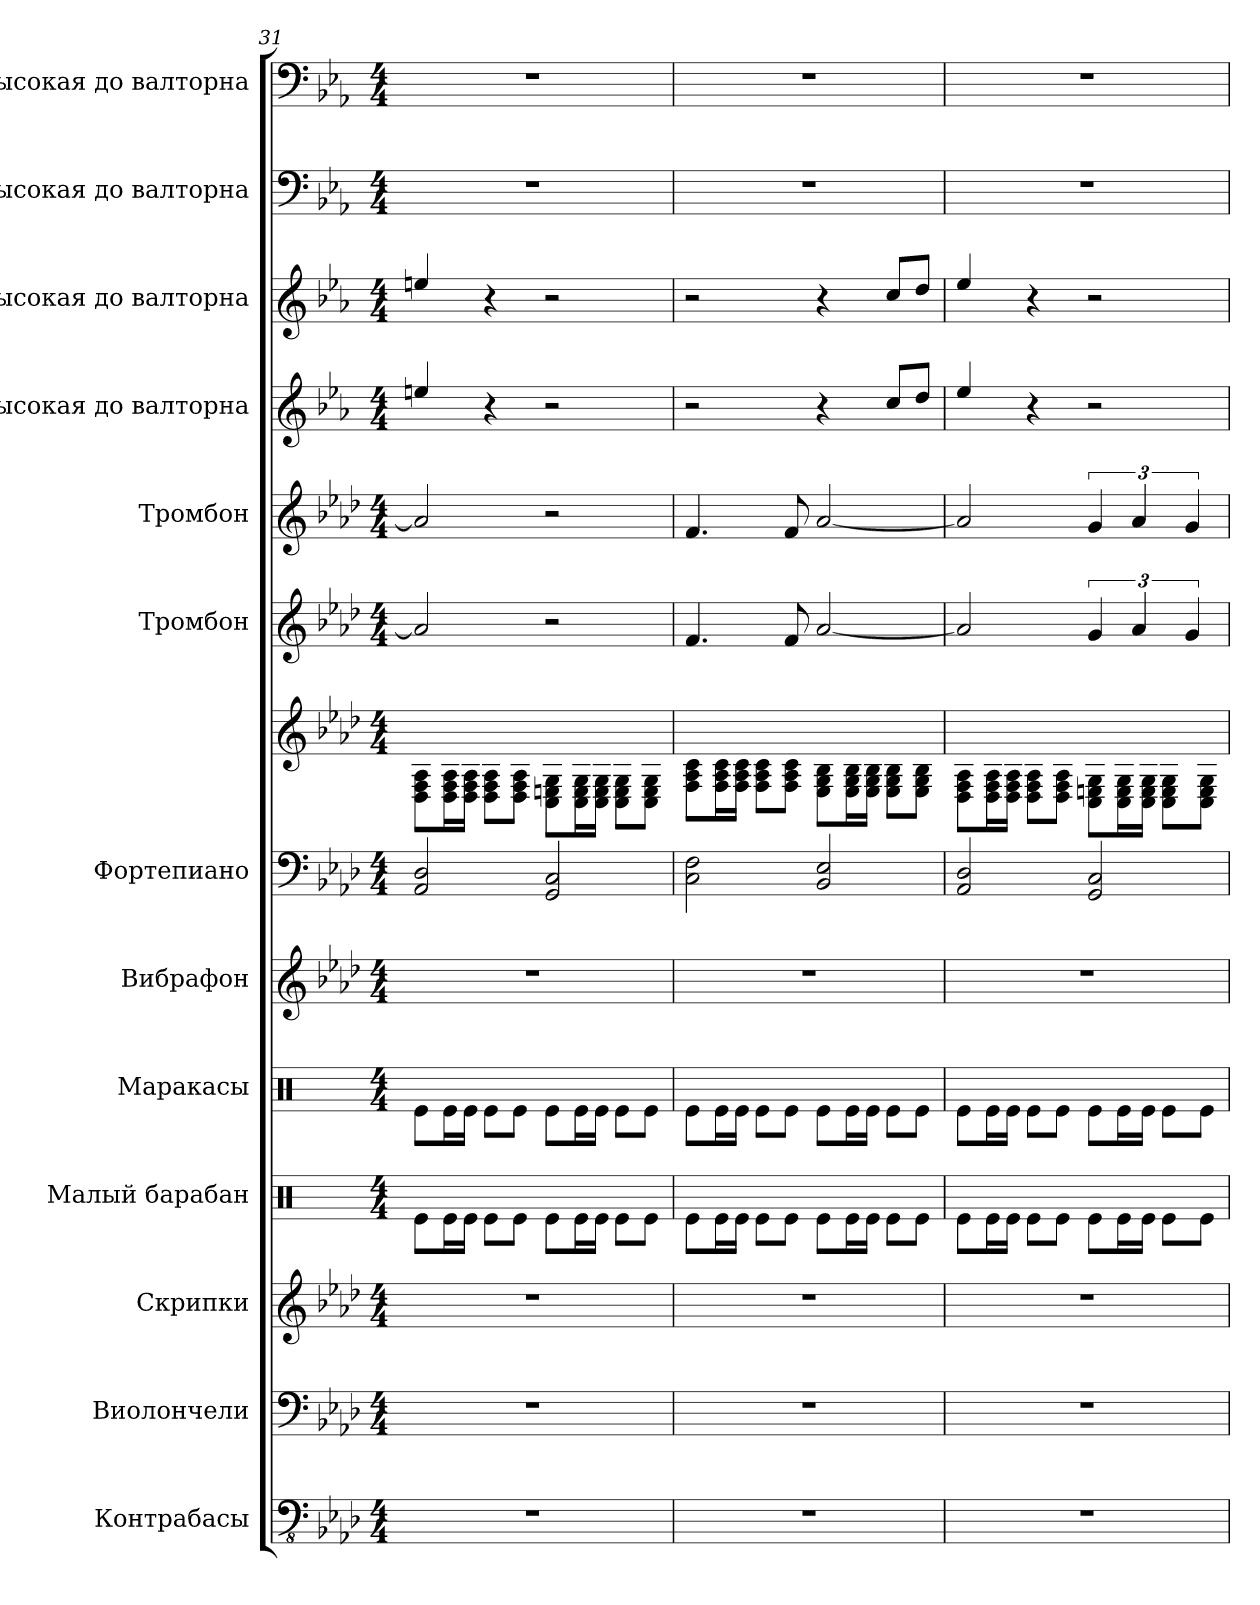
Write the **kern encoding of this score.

**kern	**kern	**kern	**kern	**kern	**kern	**kern	**kern	**kern	**kern	**kern	**kern	**kern	**kern
*part13	*part12	*part11	*part10	*part9	*part8	*part7	*part7	*part6	*part5	*part4	*part3	*part2	*part1
*staff14	*staff13	*staff12	*staff11	*staff10	*staff9	*staff8	*staff7	*staff6	*staff5	*staff4	*staff3	*staff2	*staff1
*I"Контрабасы	*I"Виолончели	*I"Скрипки	*I"Малый барабан	*I"Маракасы	*I"Вибрафон	*I"Фортепиано	*	*I"Тромбон	*I"Тромбон	*I"Высокая до валторна	*I"Высокая до валторна	*I"Высокая до валторна	*I"Высокая до валторна
!!LO:PB:g=z
*clefFv4	*clefF4	*clefG2	*clefX	*clefX	*clefG2	*clefF4	*clefG2	*clefG2	*clefG2	*clefG2	*clefG2	*clefF4	*clefF4
*	*	*	*	*	*	*	*	*	*	*ITrd4c7	*ITrd4c7	*ITrd4c7	*ITrd4c7
*k[b-e-a-d-]	*k[b-e-a-d-]	*k[b-e-a-d-]	*k[]	*k[]	*k[b-e-a-d-]	*k[b-e-a-d-]	*k[b-e-a-d-]	*k[b-e-a-d-]	*k[b-e-a-d-]	*k[b-e-a-d-]	*k[b-e-a-d-]	*k[b-e-a-d-]	*k[b-e-a-d-]
*M4/4	*M4/4	*M4/4	*M4/4	*M4/4	*M4/4	*M4/4	*M4/4	*M4/4	*M4/4	*M4/4	*M4/4	*M4/4	*M4/4
=31	=31	=31	=31	=31	=31	=31	=31	=31	=31	=31	=31	=31	=31
1r	1r	1r	8Re\L	8Re\L	1r	2AA-/ 2D-/	8D-\ 8F\ 8A-\L	2a/]	2a/]	4an/	4an/	1r	1r
.	.	.	16Re\L	16Re\L	.	.	16D-\ 16F\ 16A-\L	.	.	.	.	.	.
.	.	.	16Re\JJ	16Re\JJ	.	.	16D-\ 16F\ 16A-\JJ	.	.	.	.	.	.
.	.	.	8Re\L	8Re\L	.	.	8D-\ 8F\ 8A-\L	.	.	4r	4r	.	.
.	.	.	8Re\J	8Re\J	.	.	8D-\ 8F\ 8A-\J	.	.	.	.	.	.
.	.	.	8Re\L	8Re\L	.	2GG/ 2C/	8C\ 8En\ 8G\L	2r	2r	2r	2r	.	.
.	.	.	16Re\L	16Re\L	.	.	16C\ 16E\ 16G\L	.	.	.	.	.	.
.	.	.	16Re\JJ	16Re\JJ	.	.	16C\ 16E\ 16G\JJ	.	.	.	.	.	.
.	.	.	8Re\L	8Re\L	.	.	8C\ 8E\ 8G\L	.	.	.	.	.	.
.	.	.	8Re\J	8Re\J	.	.	8C\ 8E\ 8G\J	.	.	.	.	.	.
=32	=32	=32	=32	=32	=32	=32	=32	=32	=32	=32	=32	=32	=32
1r	1r	1r	8Re\L	8Re\L	1r	2C\ 2F\	8F\ 8A-\ 8c\L	4.f/	4.f/	2r	2r	1r	1r
.	.	.	16Re\L	16Re\L	.	.	16F\ 16A-\ 16c\L	.	.	.	.	.	.
.	.	.	16Re\JJ	16Re\JJ	.	.	16F\ 16A-\ 16c\JJ	.	.	.	.	.	.
.	.	.	8Re\L	8Re\L	.	.	8F\ 8A-\ 8c\L	.	.	.	.	.	.
.	.	.	8Re\J	8Re\J	.	.	8F\ 8A-\ 8c\J	8f/	8f/	.	.	.	.
.	.	.	8Re\L	8Re\L	.	2BB-/ 2E-/	8E-\ 8G\ 8B-\L	[2a-/	[2a-/	4r	4r	.	.
.	.	.	16Re\L	16Re\L	.	.	16E-\ 16G\ 16B-\L	.	.	.	.	.	.
.	.	.	16Re\JJ	16Re\JJ	.	.	16E-\ 16G\ 16B-\JJ	.	.	.	.	.	.
.	.	.	8Re\L	8Re\L	.	.	8E-\ 8G\ 8B-\L	.	.	8f/L	8f/L	.	.
.	.	.	8Re\J	8Re\J	.	.	8E-\ 8G\ 8B-\J	.	.	8g/J	8g/J	.	.
=33	=33	=33	=33	=33	=33	=33	=33	=33	=33	=33	=33	=33	=33
1r	1r	1r	8Re\L	8Re\L	1r	2AA-/ 2D-/	8D-\ 8F\ 8A-\L	2a-/]	2a-/]	4a-/	4a-/	1r	1r
.	.	.	16Re\L	16Re\L	.	.	16D-\ 16F\ 16A-\L	.	.	.	.	.	.
.	.	.	16Re\JJ	16Re\JJ	.	.	16D-\ 16F\ 16A-\JJ	.	.	.	.	.	.
.	.	.	8Re\L	8Re\L	.	.	8D-\ 8F\ 8A-\L	.	.	4r	4r	.	.
.	.	.	8Re\J	8Re\J	.	.	8D-\ 8F\ 8A-\J	.	.	.	.	.	.
.	.	.	8Re\L	8Re\L	.	2GG/ 2C/	8C\ 8En\ 8G\L	6g/	6g/	2r	2r	.	.
.	.	.	16Re\L	16Re\L	.	.	16C\ 16E\ 16G\L	.	.	.	.	.	.
.	.	.	.	.	.	.	.	6a-/	6a-/	.	.	.	.
.	.	.	16Re\JJ	16Re\JJ	.	.	16C\ 16E\ 16G\JJ	.	.	.	.	.	.
.	.	.	8Re\L	8Re\L	.	.	8C\ 8E\ 8G\L	.	.	.	.	.	.
.	.	.	.	.	.	.	.	6g/	6g/	.	.	.	.
.	.	.	8Re\J	8Re\J	.	.	8C\ 8E\ 8G\J	.	.	.	.	.	.
=	=	=	=	=	=	=	=	=	=	=	=	=	=
*-	*-	*-	*-	*-	*-	*-	*-	*-	*-	*-	*-	*-	*-
